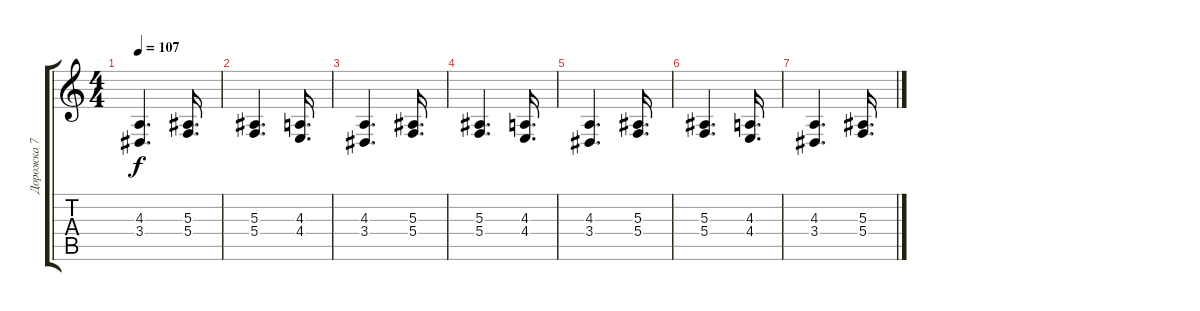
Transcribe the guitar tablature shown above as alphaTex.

\track ("Дорожка 7" "Дорожка 7") {instrument stringensemble1}
\staff {score tabs}
\tuning (D4 A3 F3 C3 G2 D2) {hide}
\ts (4 4)
\tempo 107
\clef g2
\ks c
(4.3 3.4).4{d dy f} (5.3 5.4).16{d} |
(5.3 5.4).4{d} (4.3 4.4).16{d} |
(4.3 3.4).4{d} (5.3 5.4).16{d} |
(5.3 5.4).4{d} (4.3 4.4).16{d} |
(4.3 3.4).4{d} (5.3 5.4).16{d} |
(5.3 5.4).4{d} (4.3 4.4).16{d} |
(4.3 3.4).4{d} (5.3 5.4).16{d}
